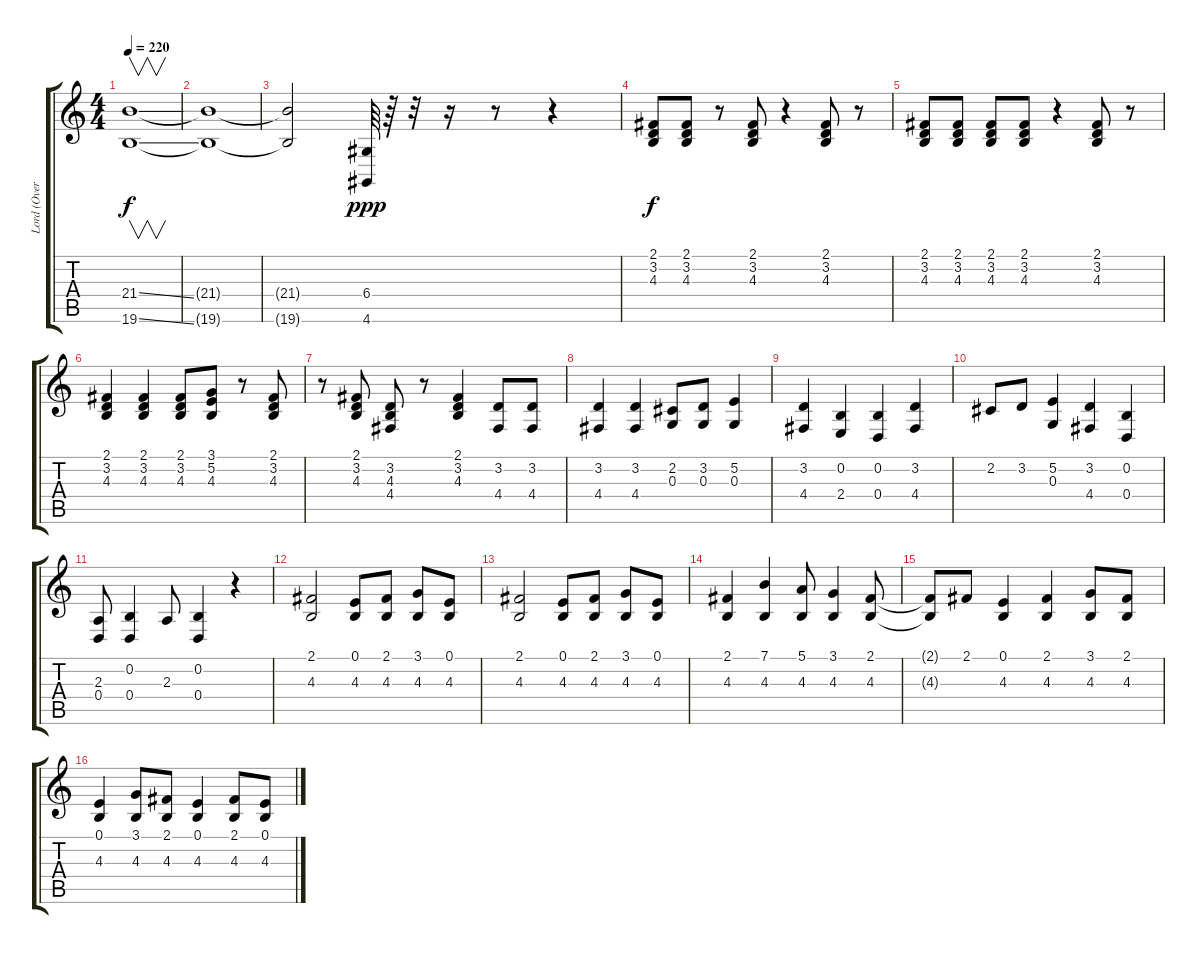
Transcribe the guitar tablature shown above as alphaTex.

\track ("Lord (Overdub)" "Lord (Over") {instrument rockorgan}
\staff {score tabs}
\tuning (E4 B3 G3 D3 A2 E2) {hide}
\ts (4 4)
\tempo 220
\clef g2
\ks c
(21.4{ss} 19.6{ss}).1{v dy f} |
(21.4{t} 19.6{t}).1 |
(21.4{t} 19.6{t}).2 (6.4 4.6).64{dy ppp} r.64 r.32 r.16 r.8 r.4 |
(2.1 3.2 4.3).8{dy f} (2.1 3.2 4.3).8 r.8 (2.1 3.2 4.3).8 r.4 (2.1 3.2 4.3).8 r.8 |
(2.1 3.2 4.3).8 (2.1 3.2 4.3).8 (2.1 3.2 4.3).8 (2.1 3.2 4.3).8 r.4 (2.1 3.2 4.3).8 r.8 |
(2.1 3.2 4.3).4 (2.1 3.2 4.3).4 (2.1 3.2 4.3).8 (3.1 5.2 4.3).8 r.8 (2.1 3.2 4.3).8 |
r.8 (2.1 3.2 4.3).8 (3.2 4.3 4.4).8 r.8 (2.1 3.2 4.3).4 (3.2 4.4).8 (3.2 4.4).8 |
(3.2 4.4).4 (3.2 4.4).4 (2.2 0.3).8 (3.2 0.3).8 (5.2 0.3).4 |
(3.2 4.4).4 (0.2 2.4).4 (0.2 0.4).4 (3.2 4.4).4 |
2.2.8 3.2.8 (5.2 0.3).4 (3.2 4.4).4 (0.2 0.4).4 |
(2.3 0.4).8 (0.2 0.4).4 2.3.8 (0.2 0.4).4 r.4 |
(2.1 4.3).2 (0.1 4.3).8 (2.1 4.3).8 (3.1 4.3).8 (0.1 4.3).8 |
(2.1 4.3).2 (0.1 4.3).8 (2.1 4.3).8 (3.1 4.3).8 (0.1 4.3).8 |
(2.1 4.3).4 (7.1 4.3).4 (5.1 4.3).8 (3.1 4.3).4 (2.1 4.3).8 |
(2.1{t} 4.3{t}).8 2.1.8 (0.1 4.3).4 (2.1 4.3).4 (3.1 4.3).8 (2.1 4.3).8 |
(0.1 4.3).4 (3.1 4.3).8 (2.1 4.3).8 (0.1 4.3).4 (2.1 4.3).8 (0.1 4.3).8
